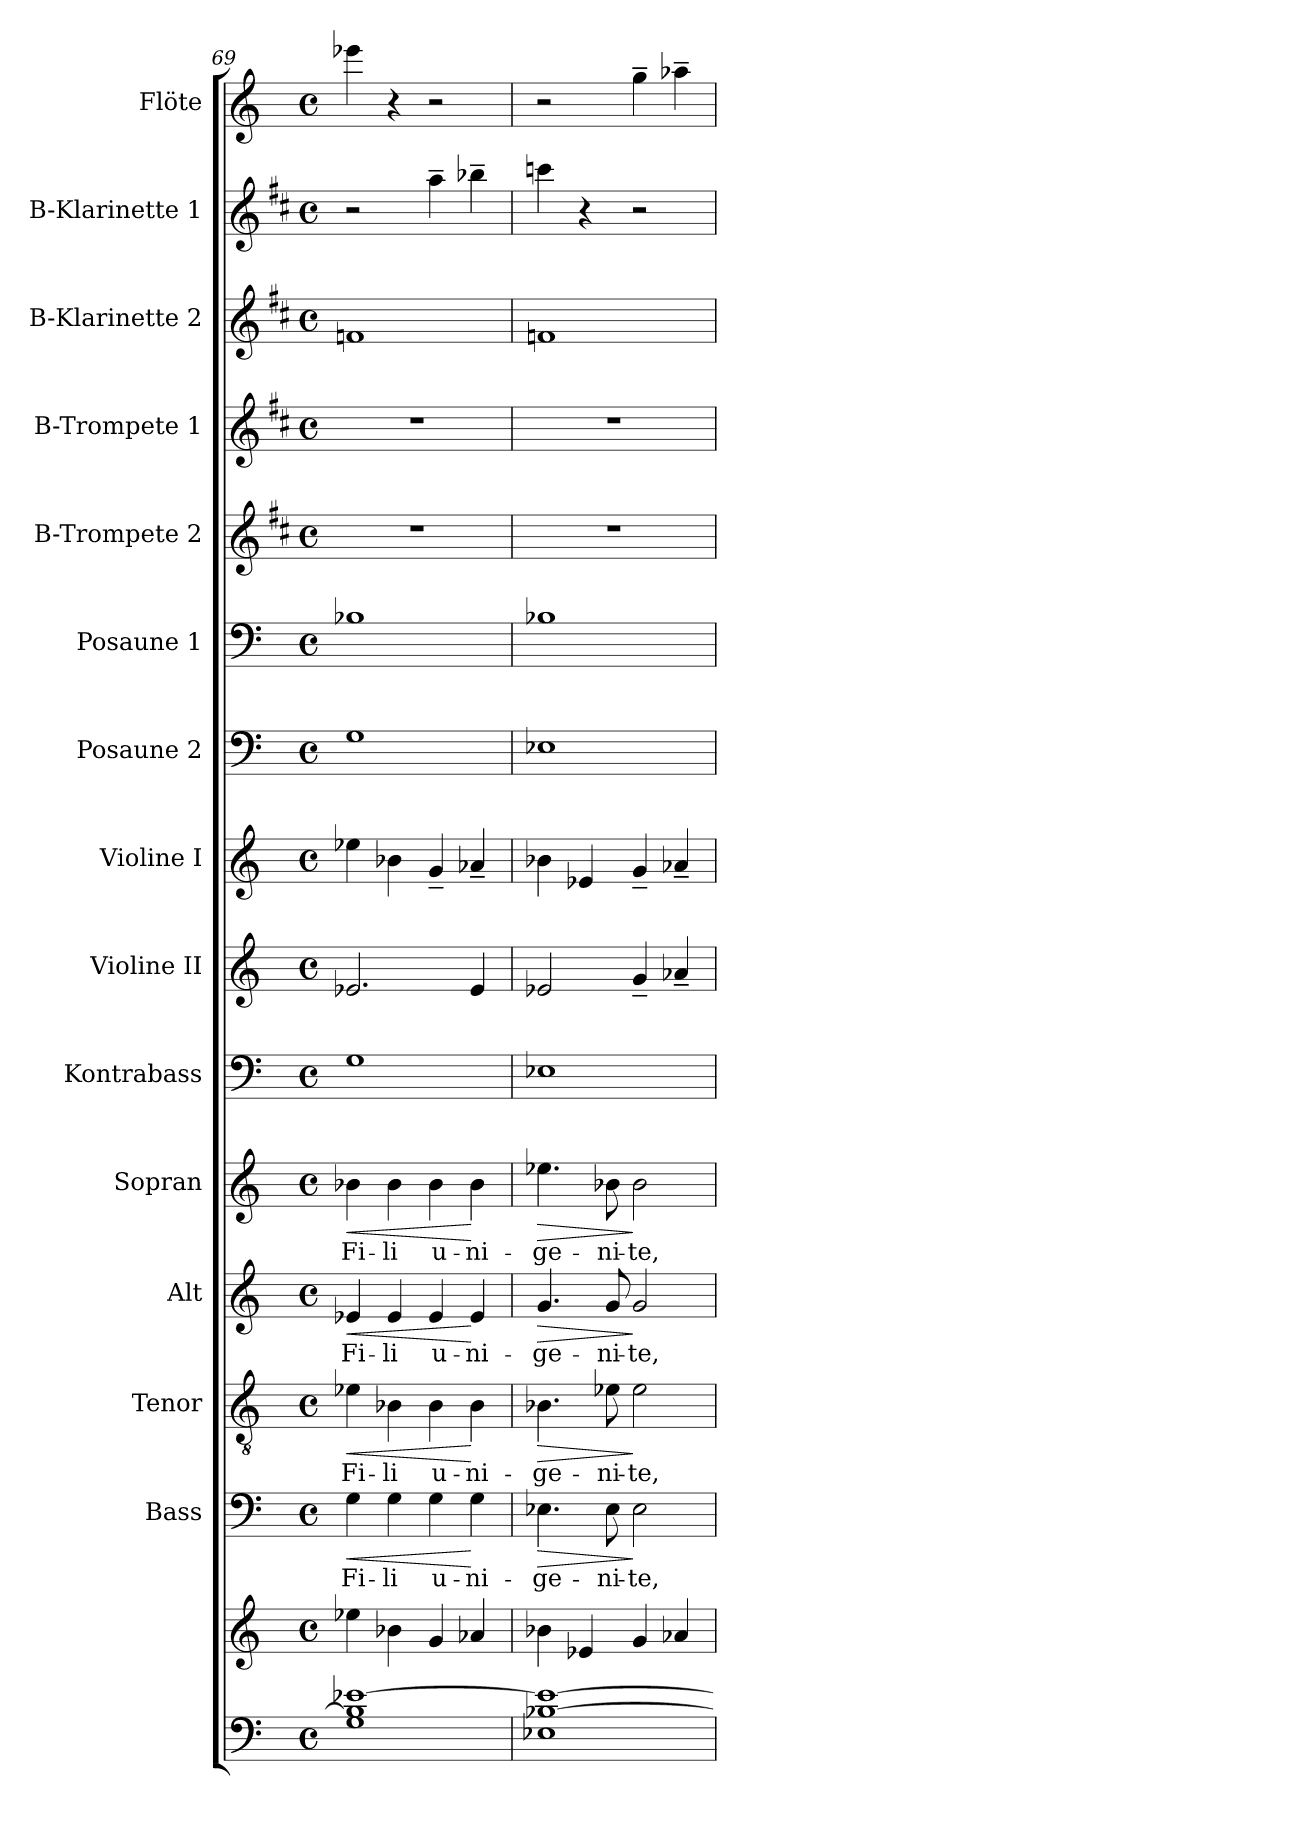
**kern	**kern	**kern	**text	**dynam	**kern	**text	**dynam	**kern	**text	**dynam	**kern	**text	**dynam	**kern	**kern	**kern	**kern	**kern	**kern	**kern	**kern	**kern	**kern
*part15	*part15	*part14	*part14	*part14	*part13	*part13	*part13	*part12	*part12	*part12	*part11	*part11	*part11	*part10	*part9	*part8	*part7	*part6	*part5	*part4	*part3	*part2	*part1
*staff16	*staff15	*staff14	*staff14	*staff14	*staff13	*staff13	*staff13	*staff12	*staff12	*staff12	*staff11	*staff11	*staff11	*staff10	*staff9	*staff8	*staff7	*staff6	*staff5	*staff4	*staff3	*staff2	*staff1
*	*	*I"Bass	*	*	*I"Tenor	*	*	*I"Alt	*	*	*I"Sopran	*	*	*I"Kontrabass	*I"Violine II	*I"Violine I	*I"Posaune 2	*I"Posaune 1	*I"B-Trompete 2	*I"B-Trompete 1	*I"B-Klarinette 2	*I"B-Klarinette 1	*I"Flöte
*	*	*I'B.	*	*	*I'T.	*	*	*I'A.	*	*	*I'S.	*	*	*I'Kb.	*I'Vl. II	*I'Vl. I	*I'Pos. 2	*I'Pos. 1	*I'B Trp. 2	*I'B Trp. 1	*I'B Kl. 2	*I'B Kl. 1	*I'Fl.
*clefF4	*clefG2	*clefF4	*	*	*clefGv2	*	*	*clefG2	*	*	*clefG2	*	*	*clefF4	*clefG2	*clefG2	*clefF4	*clefF4	*clefG2	*clefG2	*clefG2	*clefG2	*clefG2
*	*	*	*	*	*	*	*	*	*	*	*	*	*	*ITrd7c12	*	*	*	*	*ITrd1c2	*ITrd1c2	*ITrd1c2	*ITrd1c2	*
*k[]	*k[]	*k[]	*	*	*k[]	*	*	*k[]	*	*	*k[]	*	*	*k[]	*k[]	*k[]	*k[]	*k[]	*k[]	*k[]	*k[]	*k[]	*k[]
*C:	*C:	*C:	*	*	*C:	*	*	*C:	*	*	*C:	*	*	*C:	*C:	*C:	*C:	*C:	*C:	*C:	*C:	*C:	*C:
*M4/4	*M4/4	*M4/4	*	*	*M4/4	*	*	*M4/4	*	*	*M4/4	*	*	*M4/4	*M4/4	*M4/4	*M4/4	*M4/4	*M4/4	*M4/4	*M4/4	*M4/4	*M4/4
*met(c)	*met(c)	*met(c)	*	*	*met(c)	*	*	*met(c)	*	*	*met(c)	*	*	*met(c)	*met(c)	*met(c)	*met(c)	*met(c)	*met(c)	*met(c)	*met(c)	*met(c)	*met(c)
=69	=69	=69	=69	=69	=69	=69	=69	=69	=69	=69	=69	=69	=69	=69	=69	=69	=69	=69	=69	=69	=69	=69	=69
!	!	!	!LO:LY:b	!LO:HP:b	!	!LO:LY:b	!LO:HP:b	!	!LO:LY:b	!LO:HP:b	!	!LO:LY:b	!LO:HP:b	!	!	!	!	!	!	!	!	!	!
1G 1B-] [1e-X	4ee-X\	4G\	Fi-	<	4e-X\	Fi-	<	4e-X/	Fi-	<	4b-X\	Fi-	<	1GG	2.e-X/	4ee-X\	1G	1B-X	1r	1r	1e-X	2r	4eee-X\
!	!	!	!LO:LY:b	!	!	!LO:LY:b	!	!	!LO:LY:b	!	!	!LO:LY:b	!	!	!	!	!	!	!	!	!	!	!
.	4b-X\	4G\	-li	.	4B-X\	-li	.	4e-/	-li	.	4b-\	-li	.	.	.	4b-X\	.	.	.	.	.	.	4r
!	!	!	!LO:LY:b	!	!	!LO:LY:b	!	!	!LO:LY:b	!	!	!LO:LY:b	!	!	!	!	!	!	!	!	!	!	!
.	4g/	4G\	u-	.	4B-\	u-	.	4e-/	u-	.	4b-\	u-	.	.	.	4g~</	.	.	.	.	.	4gg~>\	2r
!	!	!	!LO:LY:b	!	!	!LO:LY:b	!	!	!LO:LY:b	!	!	!LO:LY:b	!	!	!	!	!	!	!	!	!	!	!
.	4a-X/	4G\	-ni-	[	4B-\	-ni-	[	4e-/	-ni-	[	4b-\	-ni-	[	.	4e-/	4a-X~</	.	.	.	.	.	4aa-X~>\	.
=70	=70	=70	=70	=70	=70	=70	=70	=70	=70	=70	=70	=70	=70	=70	=70	=70	=70	=70	=70	=70	=70	=70	=70
!	!	!	!LO:LY:b	!LO:HP:b	!	!LO:LY:b	!LO:HP:b	!	!LO:LY:b	!LO:HP:b	!	!LO:LY:b	!LO:HP:b	!	!	!	!	!	!	!	!	!	!
1E-X [1B-X 1e-_	4b-X\	4.E-X\	-ge-	>	4.B-X\	-ge-	>	4.g/	-ge-	>	4.ee-X\	-ge-	>	1EE-X	2e-X/	4b-X\	1E-X	1B-X	1r	1r	1e-X	4bb-X\	2r
.	4e-X/	.	.	.	.	.	.	.	.	.	.	.	.	.	.	4e-X/	.	.	.	.	.	4r	.
!	!	!	!LO:LY:b	!	!	!LO:LY:b	!	!	!LO:LY:b	!	!	!LO:LY:b	!	!	!	!	!	!	!	!	!	!	!
.	.	8E-\	-ni-	.	8e-X\	-ni-	.	8g/	-ni-	.	8b-X\	-ni-	.	.	.	.	.	.	.	.	.	.	.
!	!	!	!LO:LY:b	!	!	!LO:LY:b	!	!	!LO:LY:b	!	!	!LO:LY:b	!	!	!	!	!	!	!	!	!	!	!
.	4g/	2E-\	-te,	]	2e-\	-te,	]	2g/	-te,	]	2b-\	-te,	]	.	4g~</	4g~</	.	.	.	.	.	2r	4gg~>\
.	4a-X/	.	.	.	.	.	.	.	.	.	.	.	.	.	4a-X~</	4a-X~</	.	.	.	.	.	.	4aa-X~>\
=	=	=	=	=	=	=	=	=	=	=	=	=	=	=	=	=	=	=	=	=	=	=	=
*-	*-	*-	*-	*-	*-	*-	*-	*-	*-	*-	*-	*-	*-	*-	*-	*-	*-	*-	*-	*-	*-	*-	*-
